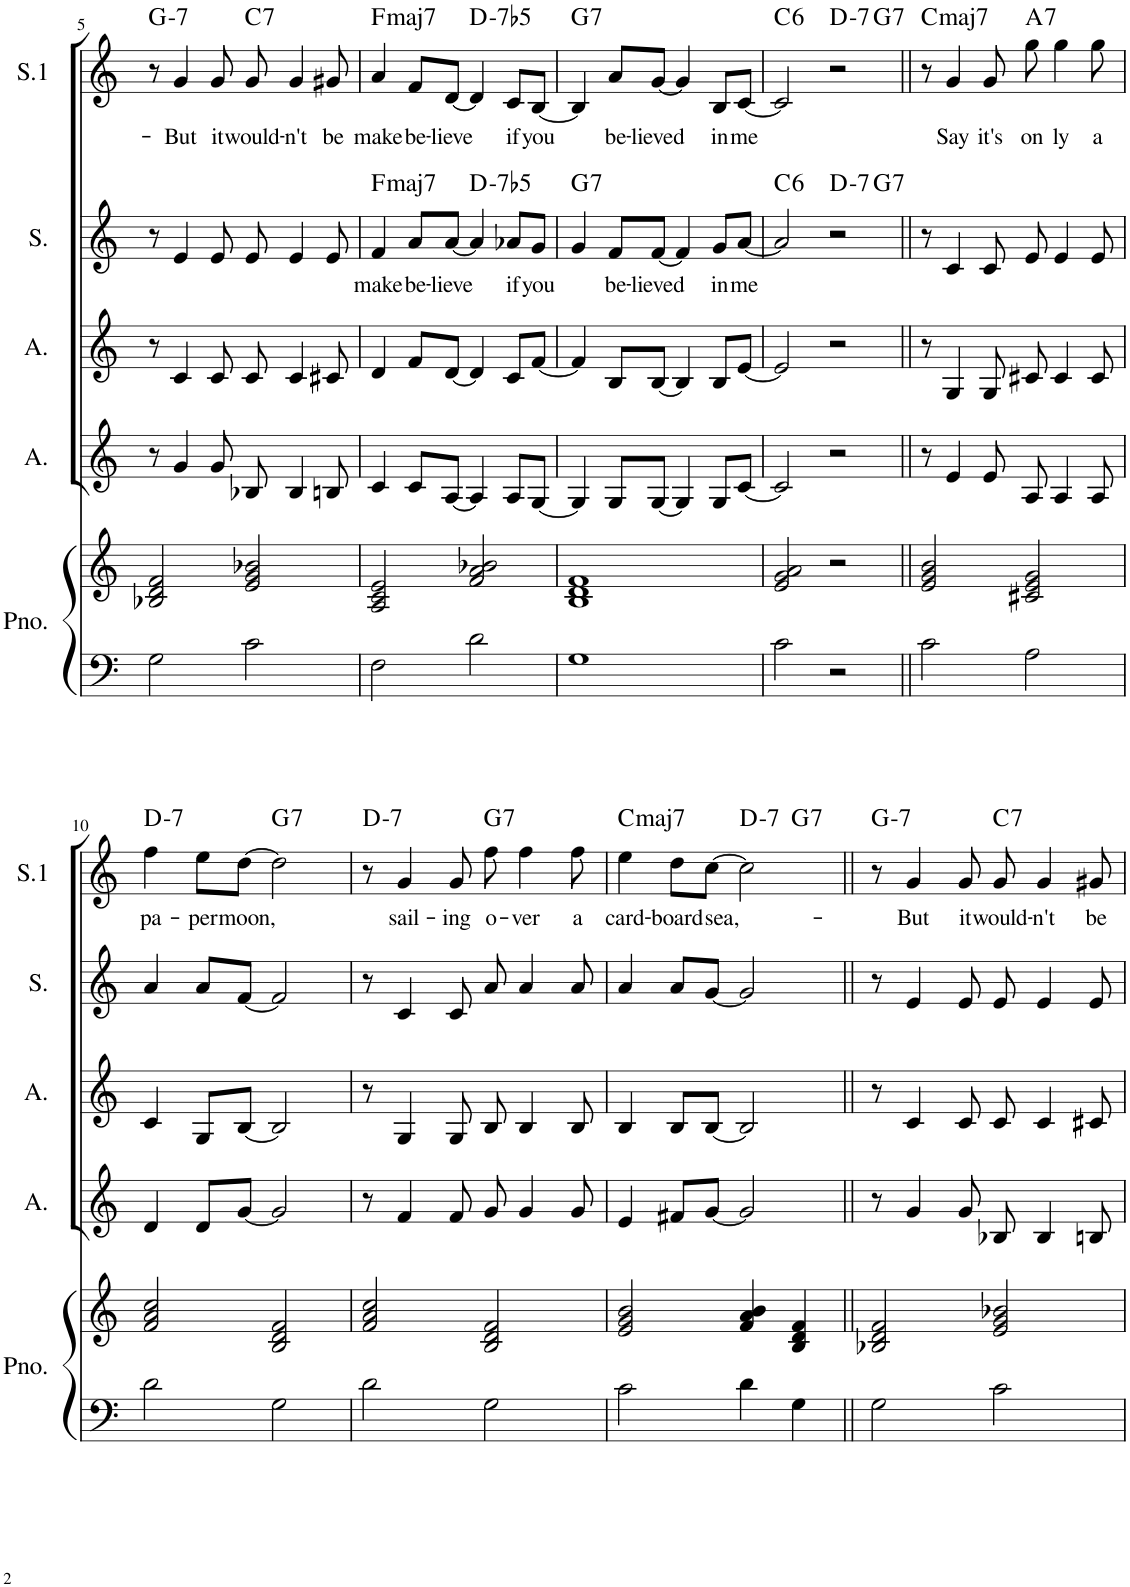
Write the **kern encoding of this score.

**kern	**kern	**kern	**kern	**kern	**text	**harte	**kern	**text	**harte
*part5	*part5	*part4	*part3	*part2	*part2	*part2	*part1	*part1	*part1
*staff6	*staff5	*staff4	*staff3	*staff2	*staff2	*	*staff1	*staff1	*
*I"Piano	*	*I"Alto 2	*I"Alto 1	*I"Soprano 2	*	*	*I"Soprano 1	*	*
*I'Pno.	*	*I'A.	*I'A.	*I'S.	*	*	*I'S.1	*	*
!!LO:PB:g=z
*clefF4	*clefG2	*clefG2	*clefG2	*clefG2	*	*	*clefG2	*	*
*k[]	*k[]	*k[]	*k[]	*k[]	*	*	*k[]	*	*
*M4/4	*M4/4	*M4/4	*M4/4	*M4/4	*	*	*M4/4	*	*
=5	=5	=5	=5	=5	=5	=5	=5	=5	=5
!	!	!	!	!	!	!	!	!	!LO:H:kt=7
2G\	2B-X/ 2d/ 2f/	8r	8r	8r	.	.	8r	.	G:min7
!	!	!	!	!	!	!	!	!LO:LY:b	!
.	.	4g/	4c/	4e/	.	.	4g/	-But	.
!	!	!	!	!	!	!	!	!LO:LY:b	!
.	.	8g/	8c/	8e/	.	.	8g/	it	.
!	!	!	!	!	!	!	!	!LO:LY:b	!LO:H:kt=7
2c\	2e/ 2g/ 2b-X/	8B-X/	8c/	8e/	.	.	8g/	would-	C:7
!	!	!	!	!	!	!	!	!LO:LY:b	!
.	.	4B-/	4c/	4e/	.	.	4g/	-n't	.
!	!	!	!	!	!	!	!	!LO:LY:b	!
.	.	8Bn/	8c#X/	8e/	.	.	8g#X/	be	.
=6	=6	=6	=6	=6	=6	=6	=6	=6	=6
!	!	!	!	!	!LO:LY:b	!LO:H:kt=maj7	!	!LO:LY:b	!LO:H:kt=maj7
2F\	2A/ 2c/ 2e/	4c/	4d/	4f/	make	F:maj7	4a/	make	F:maj7
!	!	!	!	!	!LO:LY:b	!	!	!LO:LY:b	!
.	.	8c/L	8f/L	8a/L	be-	.	8f/L	be-	.
!	!	!	!	!	!LO:LY:b	!	!	!LO:LY:b	!
.	.	[8A/J	[8d/J	[8a/J	-lieve	.	[8d/J	-lieve	.
!	!	!	!	!	!	!LO:H:kt=-7b5	!	!	!LO:H:kt=-7b5
2d\	2f/ 2a/ 2b-X/	4A/]	4d/]	4a/]	.	D:hdim7	4d/]	.	D:hdim7
!	!	!	!	!	!LO:LY:b	!	!	!LO:LY:b	!
.	.	8A/L	8c/L	8a-X/L	if	.	8c/L	if	.
!	!	!	!	!	!LO:LY:b	!	!	!LO:LY:b	!
.	.	[8G/J	[8f/J	8g/J	you	.	[8B/J	you	.
=7	=7	=7	=7	=7	=7	=7	=7	=7	=7
!	!	!	!	!	!	!LO:H:kt=7	!	!	!LO:H:kt=7
1G	1B 1d 1f	4G/]	4f/]	4g/	.	G:7	4B/]	.	G:7
!	!	!	!	!	!LO:LY:b	!	!	!LO:LY:b	!
.	.	8G/L	8B/L	8f/L	-be-	.	8a/L	-be-	.
!	!	!	!	!	!LO:LY:b	!	!	!LO:LY:b	!
.	.	[8G/J	[8B/J	[8f/J	-lieved	.	[8g/J	-lieved	.
.	.	4G/]	4B/]	4f/]	.	.	4g/]	.	.
!	!	!	!	!	!LO:LY:b	!	!	!LO:LY:b	!
.	.	8G/L	8B/L	8g/L	in	.	8B/L	in	.
!	!	!	!	!	!LO:LY:b	!	!	!LO:LY:b	!
.	.	[8c/J	[8e/J	[8a/J	me	.	[8c/J	me	.
=8	=8	=8	=8	=8	=8	=8	=8	=8	=8
!	!	!	!	!	!	!LO:H:kt=6	!	!	!LO:H:kt=6
*	*	*	*	*^	*	*	*^	*	*
2c\	2e/ 2g/ 2a/	2c/]	2e/]	2a/]	2.ryy	.	C:maj6	2c/]	2.ryy	.	C:maj6
!	!	!	!	!	!	!	!LO:H:kt=7	!	!	!	!LO:H:kt=7
2r	2r	2r	2r	2r	.	.	D:min7	2r	.	.	D:min7
!	!	!	!	!	!	!	!LO:H:kt=7	!	!	!	!LO:H:kt=7
.	.	.	.	.	4ryy	.	G:7	.	4ryy	.	G:7
=9||	=9||	=9||	=9||	=9||	=9||	=9||	=9||	=9||	=9||	=9||	=9||
!	!	!	!	!	!	!	!	!	!	!	!LO:H:kt=maj7
*	*	*	*	*v	*v	*	*	*	*	*	*
*	*	*	*	*	*	*	*v	*v	*	*
2c\	2e/ 2g/ 2b/	8r	8r	8r	.	.	8r	.	C:maj7
!	!	!	!	!	!	!	!	!LO:LY:b	!
.	.	4e/	4G/	4c/	.	.	4g/	Say	.
!	!	!	!	!	!	!	!	!LO:LY:b	!
.	.	8e/	8G/	8c/	.	.	8g/	it's	.
!	!	!	!	!	!	!	!	!LO:LY:b	!LO:H:kt=7
2A\	2c#X/ 2e/ 2g/	8A/	8c#X/	8e/	.	.	8gg\	on	A:7
!	!	!	!	!	!	!	!	!LO:LY:b	!
.	.	4A/	4c#/	4e/	.	.	4gg\	ly	.
!	!	!	!	!	!	!	!	!LO:LY:b	!
.	.	8A/	8c#/	8e/	.	.	8gg\	a	.
!!LO:LB:g=z
=10	=10	=10	=10	=10	=10	=10	=10	=10	=10
!	!	!	!	!	!	!	!	!LO:LY:b	!LO:H:kt=7
2d\	2f/ 2a/ 2cc/	4d/	4c/	4a/	.	.	4ff\	pa-	D:min7
!	!	!	!	!	!	!	!	!LO:LY:b	!
.	.	8d/L	8G/L	8a/L	.	.	8ee\L	-per	.
!	!	!	!	!	!	!	!	!LO:LY:b	!
.	.	[8g/J	[8B/J	[8f/J	.	.	[8dd\J	moon,	.
!	!	!	!	!	!	!	!	!	!LO:H:kt=7
2G\	2B/ 2d/ 2f/	2g/]	2B/]	2f/]	.	.	2dd\]	.	G:7
=11	=11	=11	=11	=11	=11	=11	=11	=11	=11
!	!	!	!	!	!	!	!	!	!LO:H:kt=7
2d\	2f/ 2a/ 2cc/	8r	8r	8r	.	.	8r	.	D:min7
!	!	!	!	!	!	!	!	!LO:LY:b	!
.	.	4f/	4G/	4c/	.	.	4g/	sail-	.
!	!	!	!	!	!	!	!	!LO:LY:b	!
.	.	8f/	8G/	8c/	.	.	8g/	-ing	.
!	!	!	!	!	!	!	!	!LO:LY:b	!LO:H:kt=7
2G\	2B/ 2d/ 2f/	8g/	8B/	8a/	.	.	8ff\	o-	G:7
!	!	!	!	!	!	!	!	!LO:LY:b	!
.	.	4g/	4B/	4a/	.	.	4ff\	-ver	.
!	!	!	!	!	!	!	!	!LO:LY:b	!
.	.	8g/	8B/	8a/	.	.	8ff\	a	.
=12	=12	=12	=12	=12	=12	=12	=12	=12	=12
!	!	!	!	!	!	!	!	!LO:LY:b	!LO:H:kt=maj7
*	*	*	*	*	*	*	*^	*	*
2c\	2e/ 2g/ 2b/	4e/	4B/	4a/	.	.	4ee\	2.ryy	card-	C:maj7
!	!	!	!	!	!	!	!	!	!LO:LY:b	!
.	.	8f#X/L	8B/L	8a/L	.	.	8dd\L	.	-board	.
!	!	!	!	!	!	!	!	!	!LO:LY:b	!
.	.	[8g/J	[8B/J	[8g/J	.	.	[8cc\J	.	sea,-	.
!	!	!	!	!	!	!	!	!	!	!LO:H:kt=7
4d\	4f/ 4a/ 4b/	2g/]	2B/]	2g/]	.	.	2cc\]	.	.	D:min7
!	!	!	!	!	!	!	!	!	!	!LO:H:kt=7
4G\	4B/ 4d/ 4f/	.	.	.	.	.	.	4ryy	.	G:7
=13||	=13||	=13||	=13||	=13||	=13||	=13||	=13||	=13||	=13||	=13||
!	!	!	!	!	!	!	!	!	!	!LO:H:kt=7
*	*	*	*	*	*	*	*v	*v	*	*
2G\	2B-X/ 2d/ 2f/	8r	8r	8r	.	.	8r	.	G:min7
!	!	!	!	!	!	!	!	!LO:LY:b	!
.	.	4g/	4c/	4e/	.	.	4g/	-But	.
!	!	!	!	!	!	!	!	!LO:LY:b	!
.	.	8g/	8c/	8e/	.	.	8g/	it	.
!	!	!	!	!	!	!	!	!LO:LY:b	!LO:H:kt=7
2c\	2e/ 2g/ 2b-X/	8B-X/	8c/	8e/	.	.	8g/	would-	C:7
!	!	!	!	!	!	!	!	!LO:LY:b	!
.	.	4B-/	4c/	4e/	.	.	4g/	-n't	.
!	!	!	!	!	!	!	!	!LO:LY:b	!
.	.	8Bn/	8c#X/	8e/	.	.	8g#X/	be	.
=	=	=	=	=	=	=	=	=	=
*-	*-	*-	*-	*-	*-	*-	*-	*-	*-
